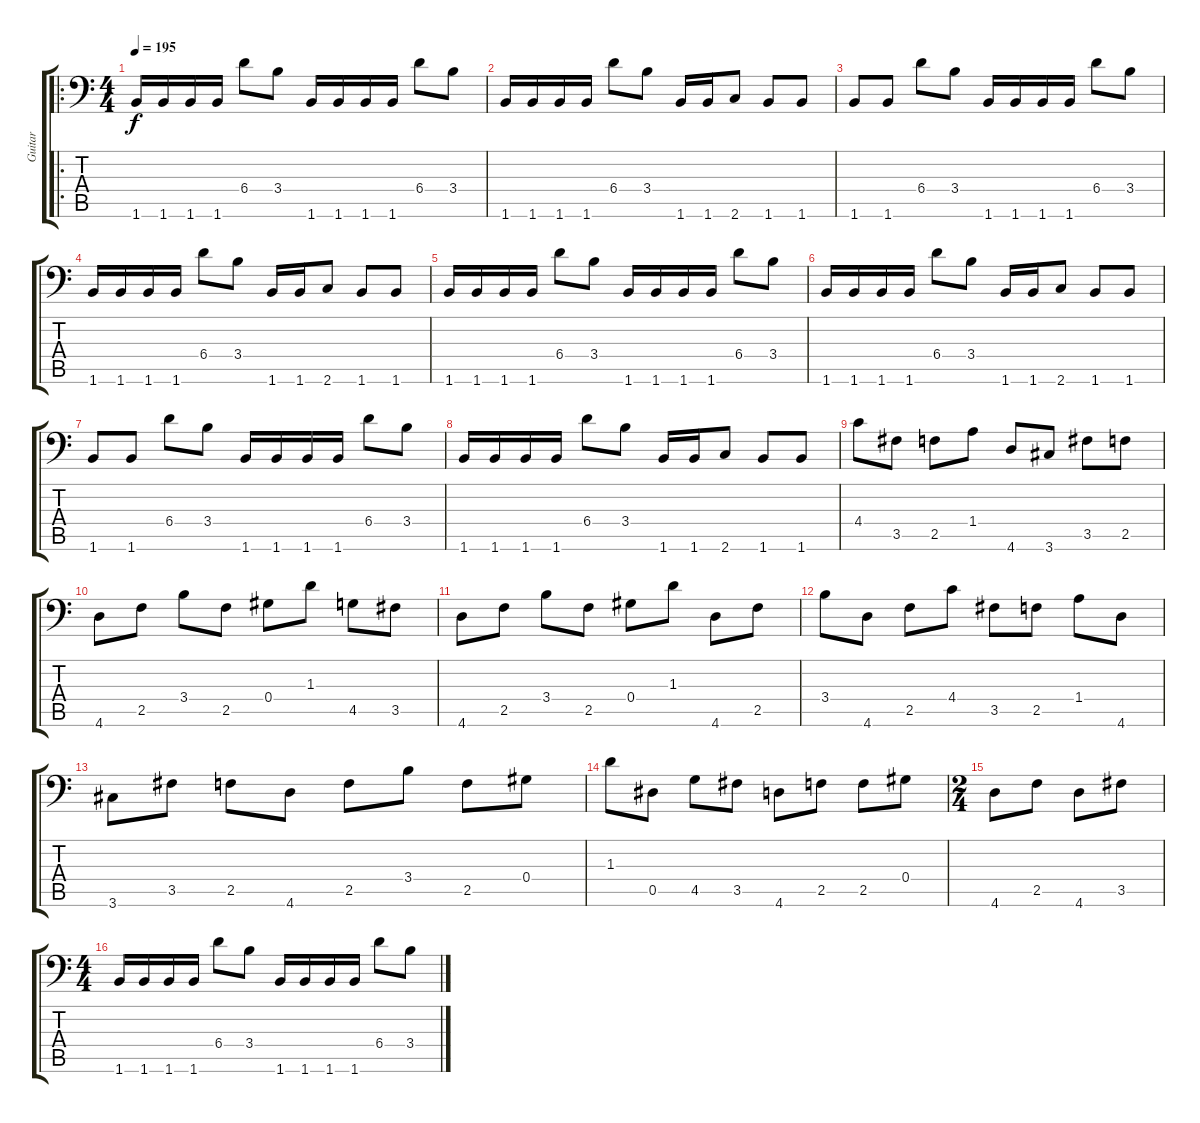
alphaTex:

\track ("Guitar" "Guitar") {instrument distortionguitar}
\staff {score tabs}
\tuning (Bb3 Gb3 Db3 Ab2 Eb2 Bb1) {hide}
\ro
\ts (4 4)
\tempo 195
\clef f4
\ks c
1.6.16{dy f instrument distortionguitar} 1.6.16 1.6.16 1.6.16 6.4.8 3.4.8 1.6.16 1.6.16 1.6.16 1.6.16 6.4.8 3.4.8 |
1.6.16 1.6.16 1.6.16 1.6.16 6.4.8 3.4.8 1.6.16 1.6.16 2.6.8 1.6.8 1.6.8 |
1.6.8 1.6.8 6.4.8 3.4.8 1.6.16 1.6.16 1.6.16 1.6.16 6.4.8 3.4.8 |
1.6.16 1.6.16 1.6.16 1.6.16 6.4.8 3.4.8 1.6.16 1.6.16 2.6.8 1.6.8 1.6.8 |
1.6.16 1.6.16 1.6.16 1.6.16 6.4.8 3.4.8 1.6.16 1.6.16 1.6.16 1.6.16 6.4.8 3.4.8 |
1.6.16 1.6.16 1.6.16 1.6.16 6.4.8 3.4.8 1.6.16 1.6.16 2.6.8 1.6.8 1.6.8 |
1.6.8 1.6.8 6.4.8 3.4.8 1.6.16 1.6.16 1.6.16 1.6.16 6.4.8 3.4.8 |
1.6.16 1.6.16 1.6.16 1.6.16 6.4.8 3.4.8 1.6.16 1.6.16 2.6.8 1.6.8 1.6.8 |
4.4.8 3.5.8 2.5.8 1.4.8 4.6.8 3.6.8 3.5.8 2.5.8 |
4.6.8 2.5.8 3.4.8 2.5.8 0.4.8 1.3.8 4.5.8 3.5.8 |
4.6.8 2.5.8 3.4.8 2.5.8 0.4.8 1.3.8 4.6.8 2.5.8 |
3.4.8 4.6.8 2.5.8 4.4.8 3.5.8 2.5.8 1.4.8 4.6.8 |
3.6.8 3.5.8 2.5.8 4.6.8 2.5.8 3.4.8 2.5.8 0.4.8 |
1.3.8 0.5.8 4.5.8 3.5.8 4.6.8 2.5.8 2.5.8 0.4.8 |
\ts (2 4)
4.6.8 2.5.8 4.6.8 3.5.8 |
\ts (4 4)
1.6.16 1.6.16 1.6.16 1.6.16 6.4.8 3.4.8 1.6.16 1.6.16 1.6.16 1.6.16 6.4.8 3.4.8
